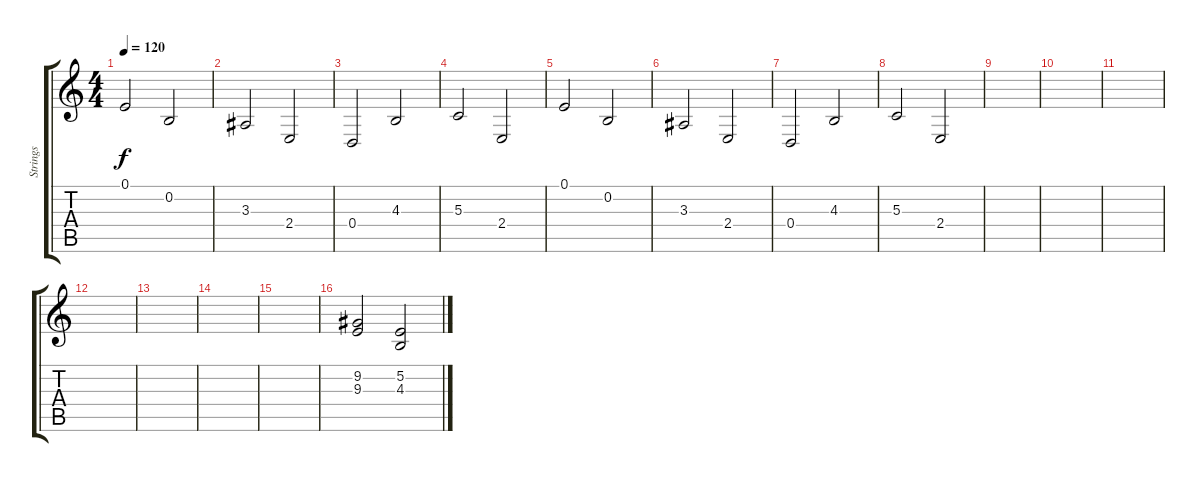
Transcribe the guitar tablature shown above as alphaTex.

\track ("Strings" "Strings") {instrument stringensemble1}
\staff {score tabs}
\tuning (E4 B3 G3 D3 A2 E2) {hide}
\ts (4 4)
\tempo 120
\clef g2
\ks c
0.1.2{dy f} 0.2.2 |
3.3.2 2.4.2 |
0.4.2 4.3.2 |
5.3.2 2.4.2 |
0.1.2 0.2.2 |
3.3.2 2.4.2 |
0.4.2 4.3.2 |
5.3.2 2.4.2 |
|
|
|
|
|
|
|
(9.2 9.3).2 (5.2 4.3).2
